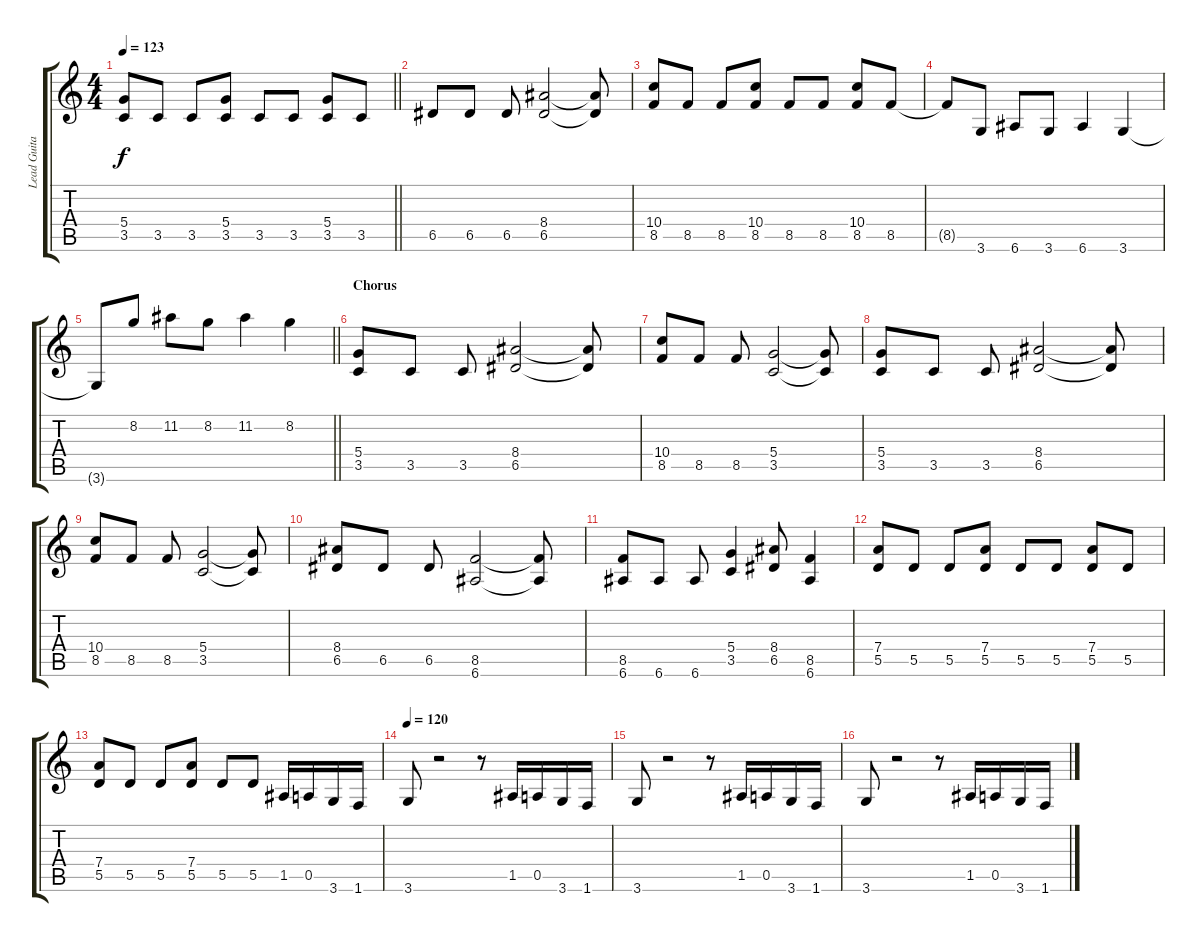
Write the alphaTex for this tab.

\track ("Lead Guitar" "Lead Guita") {instrument distortionguitar}
\staff {score tabs}
\tuning (E4 B3 G3 D3 A2 E2) {hide}
\ts (4 4)
\tempo 123
\clef g2
\barLineRight lightlight
\ks c
(5.4 3.5).8{dy f} 3.5.8 3.5.8 (5.4 3.5).8 3.5.8 3.5.8 (5.4 3.5).8 3.5.8 |
6.5.8 6.5.8 6.5.8 (8.4 6.5).2 (8.4{t} 6.5{t}).8 |
(10.4 8.5).8 8.5.8 8.5.8 (10.4 8.5).8 8.5.8 8.5.8 (10.4 8.5).8 8.5.8 |
8.5{t}.8 3.6.8 6.6.8 3.6.8 6.6.4 3.6.4 |
\barLineRight lightlight
3.6{t}.8 8.2.8 11.2.8 8.2.8 11.2.4 8.2.4 |
\section ("" "Chorus")
(5.4 3.5).8 3.5.8 3.5.8 (8.4 6.5).2 (8.4{t} 6.5{t}).8 |
(10.4 8.5).8 8.5.8 8.5.8 (5.4 3.5).2 (5.4{t} 3.5{t}).8 |
(5.4 3.5).8 3.5.8 3.5.8 (8.4 6.5).2 (8.4{t} 6.5{t}).8 |
(10.4 8.5).8 8.5.8 8.5.8 (5.4 3.5).2 (5.4{t} 3.5{t}).8 |
(8.4 6.5).8 6.5.8 6.5.8 (8.5 6.6).2 (8.5{t} 6.6{t}).8 |
(8.5 6.6).8 6.6.8 6.6.8 (5.4 3.5).4 (8.4 6.5).8 (8.5 6.6).4 |
(7.4 5.5).8 5.5.8 5.5.8 (7.4 5.5).8 5.5.8 5.5.8 (7.4 5.5).8 5.5.8 |
(7.4 5.5).8 5.5.8 5.5.8 (7.4 5.5).8 5.5.8 5.5.8 1.5.16 0.5.16 3.6.16 1.6.16 |
\tempo 120
3.6.8 r.2 r.8 1.5.16 0.5.16 3.6.16 1.6.16 |
3.6.8 r.2 r.8 1.5.16 0.5.16 3.6.16 1.6.16 |
3.6.8 r.2 r.8 1.5.16 0.5.16 3.6.16 1.6.16
